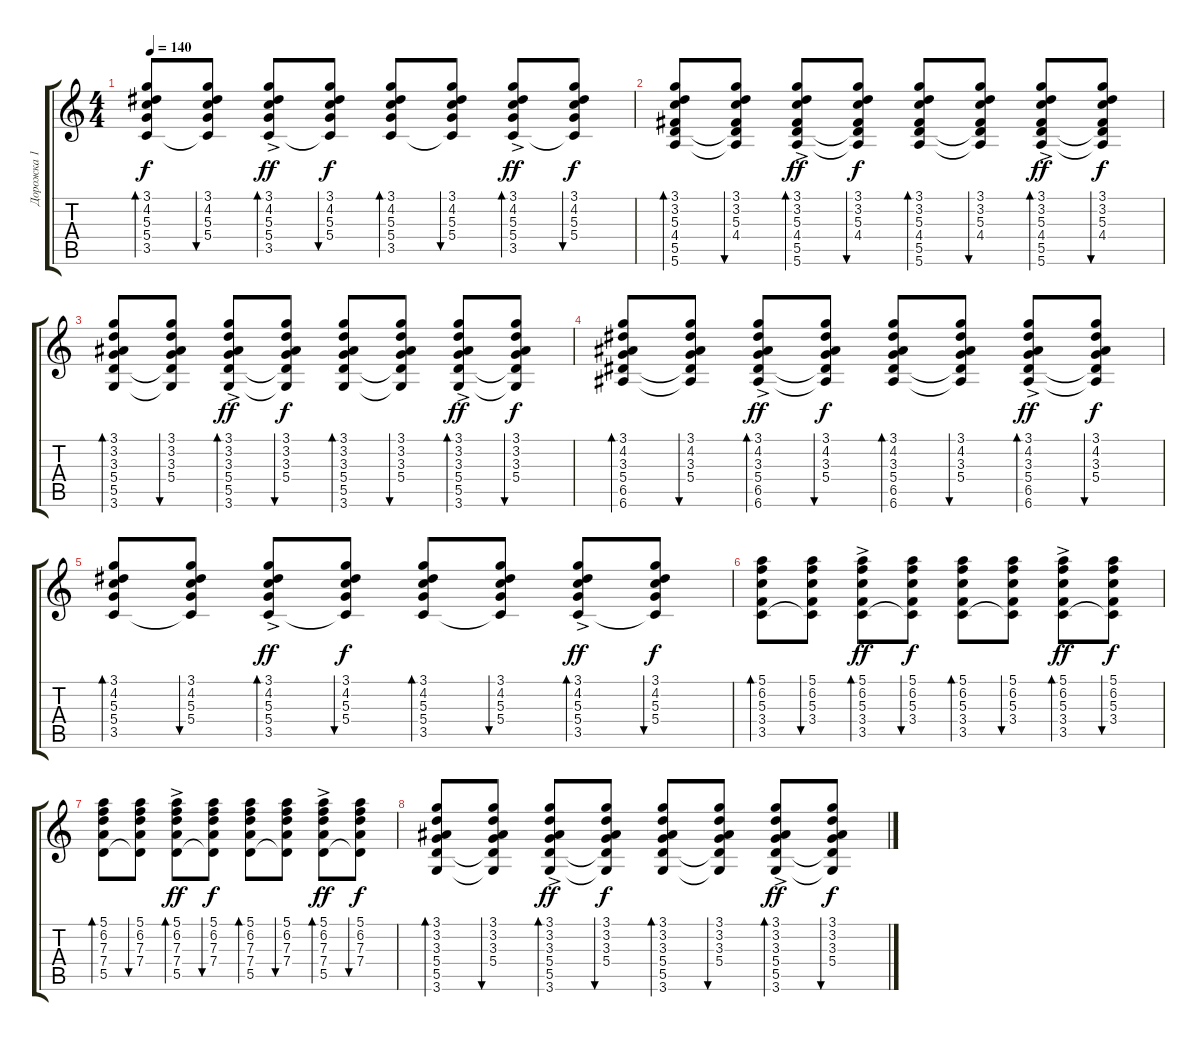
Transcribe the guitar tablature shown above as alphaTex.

\track ("Дорожка 1" "Дорожка 1") {instrument acousticguitarsteel}
\staff {score tabs}
\tuning (E4 B3 G3 D3 A2 E2) {hide}
\ts (4 4)
\tempo 140
\clef g2
\ks c
(3.1 4.2 5.3 5.4 3.5).8{bd 60 dy f} (3.1 4.2 5.3 5.4 3.5{t}).8{bu 60} (3.1{ac} 4.2{ac} 5.3{ac} 5.4{ac} 3.5{ac}).8{bd 60 dy ff} (3.1 4.2 5.3 5.4 3.5{t}).8{bu 60 dy f} (3.1 4.2 5.3 5.4 3.5).8{bd 60} (3.1 4.2 5.3 5.4 3.5{t}).8{bu 60} (3.1{ac} 4.2{ac} 5.3{ac} 5.4{ac} 3.5{ac}).8{bd 60 dy ff} (3.1 4.2 5.3 5.4 3.5{t}).8{bu 60 dy f} |
(3.1 3.2 5.3 4.4 5.5 5.6).8{bd 60} (3.1 3.2 5.3 4.4 5.5{t} 5.6{t}).8{bu 60} (3.1{ac} 3.2{ac} 5.3{ac} 4.4{ac} 5.5{ac} 5.6{ac}).8{bd 60 dy ff} (3.1 3.2 5.3 4.4 5.5{t} 5.6{t}).8{bu 60 dy f} (3.1 3.2 5.3 4.4 5.5 5.6).8{bd 60} (3.1 3.2 5.3 4.4 5.5{t} 5.6{t}).8{bu 60} (3.1{ac} 3.2{ac} 5.3{ac} 4.4{ac} 5.5{ac} 5.6{ac}).8{bd 60 dy ff} (3.1 3.2 5.3 4.4 5.5{t} 5.6{t}).8{bu 60 dy f} |
(3.1 3.2 3.3 5.4 5.5 3.6).8{bd 60} (3.1 3.2 3.3 5.4 5.5{t} 3.6{t}).8{bu 60} (3.1{ac} 3.2{ac} 3.3{ac} 5.4{ac} 5.5{ac} 3.6{ac}).8{bd 60 dy ff} (3.1 3.2 3.3 5.4 5.5{t} 3.6{t}).8{bu 60 dy f} (3.1 3.2 3.3 5.4 5.5 3.6).8{bd 60} (3.1 3.2 3.3 5.4 5.5{t} 3.6{t}).8{bu 60} (3.1{ac} 3.2{ac} 3.3{ac} 5.4{ac} 5.5{ac} 3.6{ac}).8{bd 60 dy ff} (3.1 3.2 3.3 5.4 5.5{t} 3.6{t}).8{bu 60 dy f} |
(3.1 4.2 3.3 5.4 6.5 6.6).8{bd 60} (3.1 4.2 3.3 5.4 6.5{t} 6.6{t}).8{bu 60} (3.1{ac} 4.2{ac} 3.3{ac} 5.4{ac} 6.5{ac} 6.6{ac}).8{bd 60 dy ff} (3.1 4.2 3.3 5.4 6.5{t} 6.6{t}).8{bu 60 dy f} (3.1 4.2 3.3 5.4 6.5 6.6).8{bd 60} (3.1 4.2 3.3 5.4 6.5{t} 6.6{t}).8{bu 60} (3.1{ac} 4.2{ac} 3.3{ac} 5.4{ac} 6.5{ac} 6.6{ac}).8{bd 60 dy ff} (3.1 4.2 3.3 5.4 6.5{t} 6.6{t}).8{bu 60 dy f} |
(3.1 4.2 5.3 5.4 3.5).8{bd 60} (3.1 4.2 5.3 5.4 3.5{t}).8{bu 60} (3.1{ac} 4.2{ac} 5.3{ac} 5.4{ac} 3.5{ac}).8{bd 60 dy ff} (3.1 4.2 5.3 5.4 3.5{t}).8{bu 60 dy f} (3.1 4.2 5.3 5.4 3.5).8{bd 60} (3.1 4.2 5.3 5.4 3.5{t}).8{bu 60} (3.1{ac} 4.2{ac} 5.3{ac} 5.4{ac} 3.5{ac}).8{bd 60 dy ff} (3.1 4.2 5.3 5.4 3.5{t}).8{bu 60 dy f} |
(5.1 6.2 5.3 3.4 3.5).8{bd 60} (5.1 6.2 5.3 3.4 3.5{t}).8{bu 60} (5.1{ac} 6.2{ac} 5.3{ac} 3.4{ac} 3.5{ac}).8{bd 60 dy ff} (5.1 6.2 5.3 3.4 3.5{t}).8{bu 60 dy f} (5.1 6.2 5.3 3.4 3.5).8{bd 60} (5.1 6.2 5.3 3.4 3.5{t}).8{bu 60} (5.1{ac} 6.2{ac} 5.3{ac} 3.4{ac} 3.5{ac}).8{bd 60 dy ff} (5.1 6.2 5.3 3.4 3.5{t}).8{bu 60 dy f} |
(5.1 6.2 7.3 7.4 5.5).8{bd 60} (5.1 6.2 7.3 7.4 5.5{t}).8{bu 60} (5.1{ac} 6.2{ac} 7.3{ac} 7.4{ac} 5.5{ac}).8{bd 60 dy ff} (5.1 6.2 7.3 7.4 5.5{t}).8{bu 60 dy f} (5.1 6.2 7.3 7.4 5.5).8{bd 60} (5.1 6.2 7.3 7.4 5.5{t}).8{bu 60} (5.1{ac} 6.2{ac} 7.3{ac} 7.4{ac} 5.5{ac}).8{bd 60 dy ff} (5.1 6.2 7.3 7.4 5.5{t}).8{bu 60 dy f} |
(3.1 3.2 3.3 5.4 5.5 3.6).8{bd 60} (3.1 3.2 3.3 5.4 5.5{t} 3.6{t}).8{bu 60} (3.1{ac} 3.2{ac} 3.3{ac} 5.4{ac} 5.5{ac} 3.6{ac}).8{bd 60 dy ff} (3.1 3.2 3.3 5.4 5.5{t} 3.6{t}).8{bu 60 dy f} (3.1 3.2 3.3 5.4 5.5 3.6).8{bd 60} (3.1 3.2 3.3 5.4 5.5{t} 3.6{t}).8{bu 60} (3.1{ac} 3.2{ac} 3.3{ac} 5.4{ac} 5.5{ac} 3.6{ac}).8{bd 60 dy ff} (3.1 3.2 3.3 5.4 5.5{t} 3.6{t}).8{bu 60 dy f}
